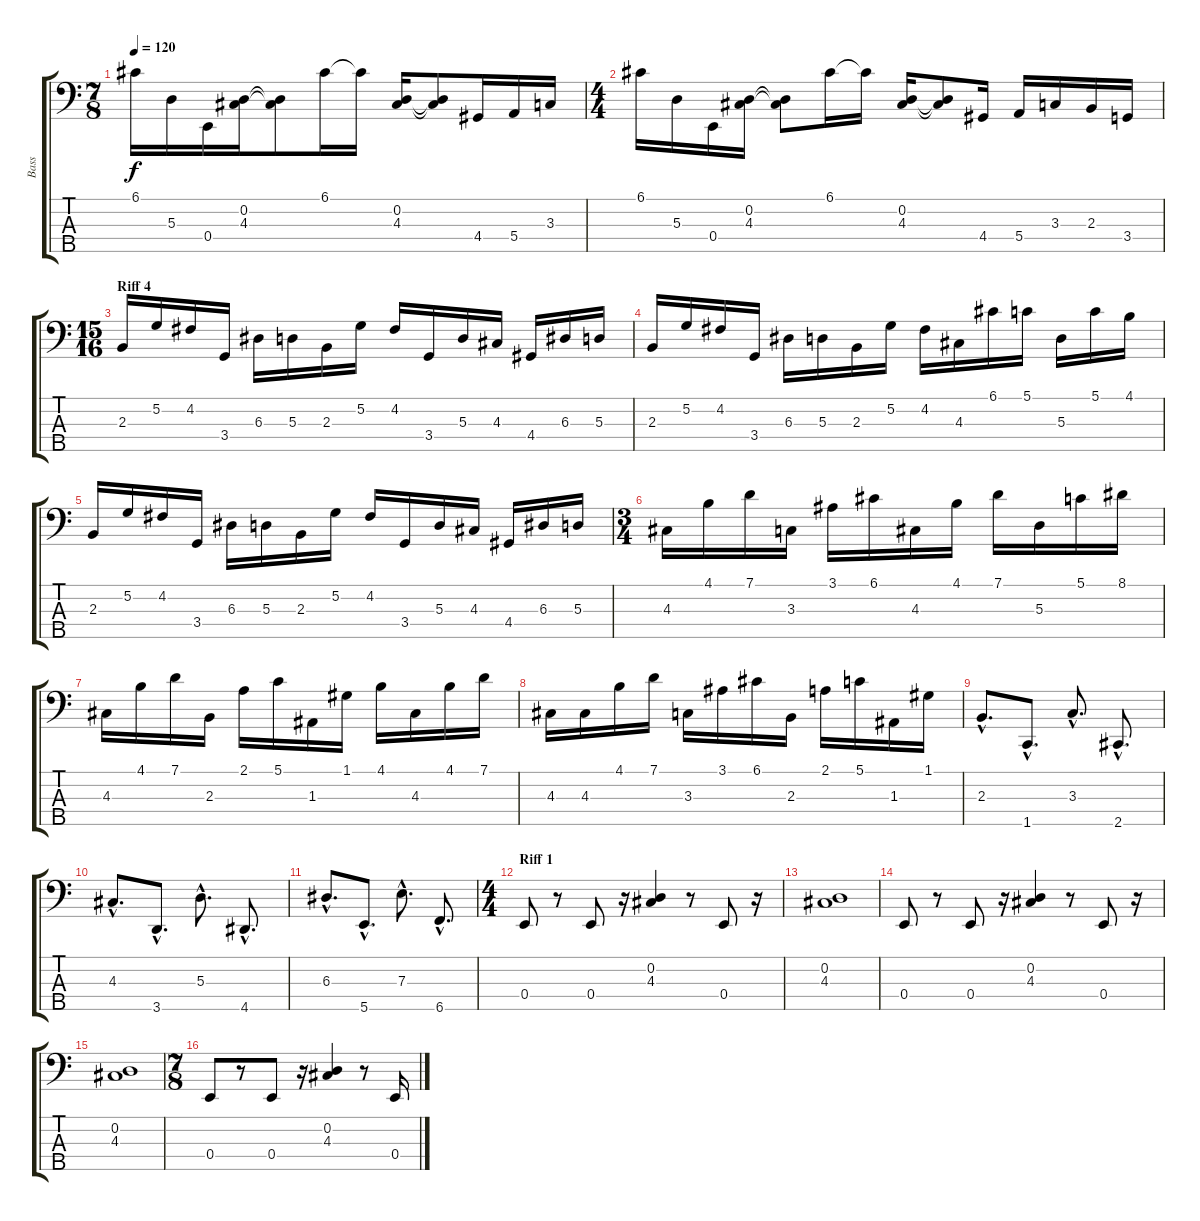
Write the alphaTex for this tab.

\track ("Bass" "Bass") {instrument electricbassfinger}
\staff {score tabs}
\tuning (G2 D2 A1 E1 B0) {hide}
\ts (7 8)
\tempo 120
\clef f4
\ks c
6.1.16{dy f} 5.3.16 0.4.16 (0.2 4.3).16 (0.2{t} 4.3{t}).8 6.1.16 6.1{t}.16 (0.2 4.3).16 (0.2{t} 4.3{t}).8 4.4.16 5.4.16 3.3.16 |
\ts (4 4)
6.1.16 5.3.16 0.4.16 (0.2 4.3).16 (0.2{t} 4.3{t}).8 6.1.16 6.1{t}.16 (0.2 4.3).16 (0.2{t} 4.3{t}).8 4.4.16 5.4.16 3.3.16 2.3.16 3.4.16 |
\ts (15 16)
\section ("" "Riff 4")
2.3.16 5.2.16 4.2.16 3.4.16 6.3.16 5.3.16 2.3.16 5.2.16 4.2.16 3.4.16 5.3.16 4.3.16 4.4.16 6.3.16 5.3.16 |
2.3.16 5.2.16 4.2.16 3.4.16 6.3.16 5.3.16 2.3.16 5.2.16 4.2.16 4.3.16 6.1.16 5.1.16 5.3.16 5.1.16 4.1.16 |
2.3.16 5.2.16 4.2.16 3.4.16 6.3.16 5.3.16 2.3.16 5.2.16 4.2.16 3.4.16 5.3.16 4.3.16 4.4.16 6.3.16 5.3.16 |
\ts (3 4)
4.3.16 4.1.16 7.1.16 3.3.16 3.1.16 6.1.16 4.3.16 4.1.16 7.1.16 5.3.16 5.1.16 8.1.16 |
4.3.16 4.1.16 7.1.16 2.3.16 2.1.16 5.1.16 1.3.16 1.1.16 4.1.16 4.3.16 4.1.16 7.1.16 |
4.3.16 4.3.16 4.1.16 7.1.16 3.3.16 3.1.16 6.1.16 2.3.16 2.1.16 5.1.16 1.3.16 1.1.16 |
2.3{hac}.8{d} 1.5{hac}.8{d} 3.3{hac}.8{d} 2.5{hac}.8{d} |
4.3{hac}.8{d} 3.5{hac}.8{d} 5.3{hac}.8{d} 4.5{hac}.8{d} |
6.3{hac}.8{d} 5.5{hac}.8{d} 7.3{hac}.8{d} 6.5{hac}.8{d} |
\ts (4 4)
\section ("" "Riff 1")
0.4.8 r.8 0.4.8 r.16 (0.2 4.3).4 r.8 0.4.8 r.16 |
(0.2 4.3).1 |
0.4.8 r.8 0.4.8 r.16 (0.2 4.3).4 r.8 0.4.8 r.16 |
(0.2 4.3).1 |
\ts (7 8)
0.4.8 r.8 0.4.8 r.16 (0.2 4.3).4 r.8 0.4.16
